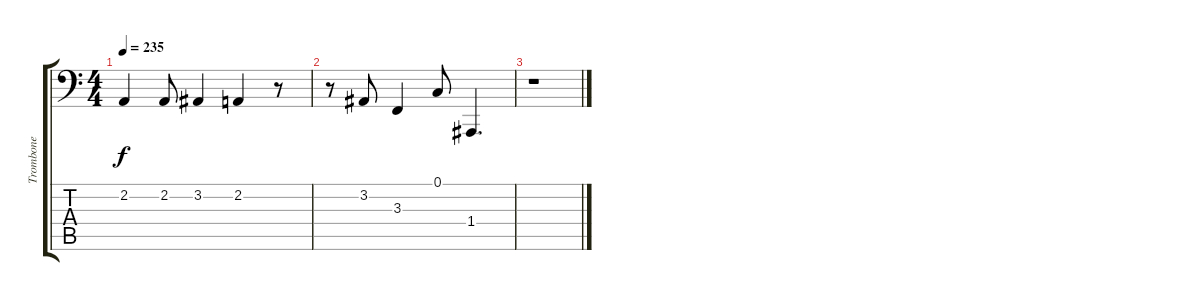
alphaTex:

\track ("Trombone" "Trombone") {instrument trombone}
\staff {score tabs}
\tuning (C3 G2 D2 A1 E1 B0) {hide}
\ts (4 4)
\tempo 235
\clef f4
\ks c
2.2.4{dy f} 2.2.8 3.2.4 2.2.4 r.8 |
r.8 3.2.8 3.3.4 0.1.8 1.4.4{d} |
r.1
